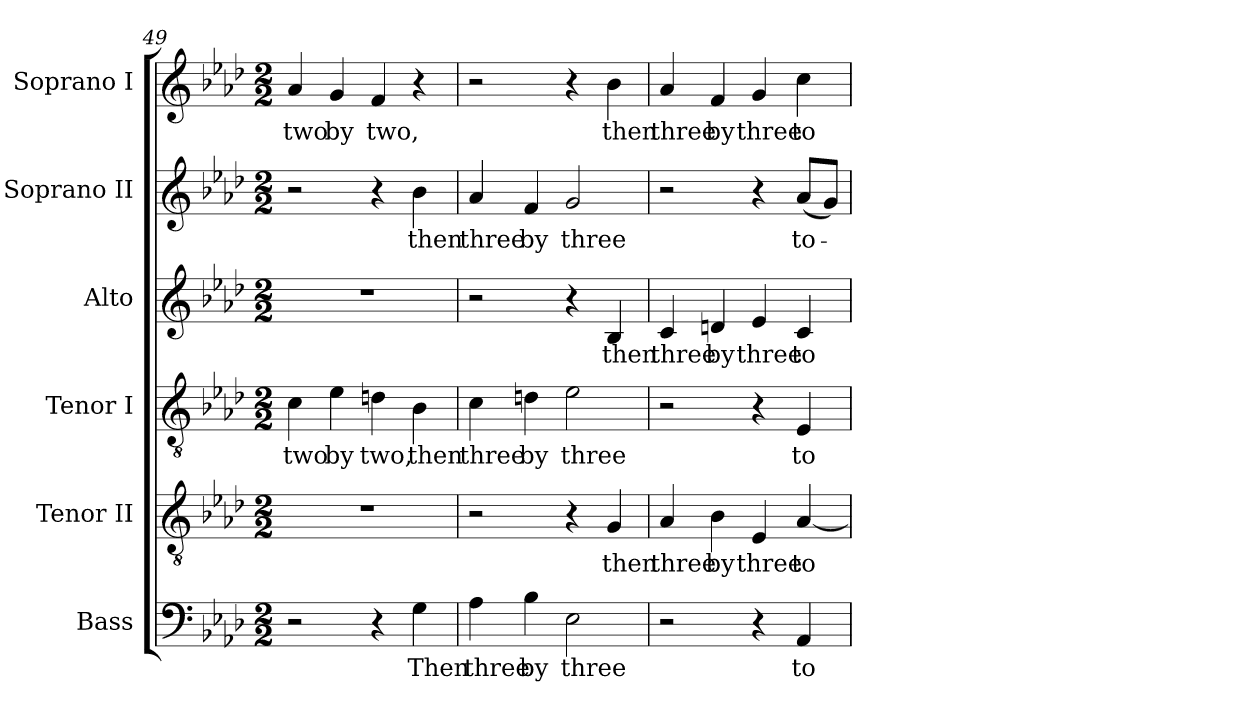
**kern	**text	**kern	**text	**kern	**text	**kern	**text	**kern	**text	**kern	**text
*part6	*part6	*part5	*part5	*part4	*part4	*part3	*part3	*part2	*part2	*part1	*part1
*staff6	*staff6	*staff5	*staff5	*staff4	*staff4	*staff3	*staff3	*staff2	*staff2	*staff1	*staff1
*I"Bass	*	*I"Tenor II	*	*I"Tenor I	*	*I"Alto	*	*I"Soprano II	*	*I"Soprano I	*
*I'B.	*	*I'T. II	*	*I'T. I	*	*I'A.	*	*I'S. II	*	*I'S. I	*
*clefF4	*	*clefGv2	*	*clefGv2	*	*clefG2	*	*clefG2	*	*clefG2	*
*	*	*ITrd7c12	*	*ITrd7c12	*	*	*	*	*	*	*
*k[b-e-a-d-]	*	*k[b-e-a-d-]	*	*k[b-e-a-d-]	*	*k[b-e-a-d-]	*	*k[b-e-a-d-]	*	*k[b-e-a-d-]	*
*A-:	*	*A-:	*	*A-:	*	*A-:	*	*A-:	*	*A-:	*
*M2/2	*	*M2/2	*	*M2/2	*	*M2/2	*	*M2/2	*	*M2/2	*
=49	=49	=49	=49	=49	=49	=49	=49	=49	=49	=49	=49
!	!	!	!	!	!LO:LY:b:color=#000000	!	!	!	!	!	!
!	!	!	!	!	!	!	!	!	!	!	!LO:LY:b:color=#000000
2r	.	1r	.	4Ci\	two	1r	.	2r	.	4a-i/	two
!	!	!	!	!	!LO:LY:b:color=#000000	!	!	!	!	!	!
!	!	!	!	!	!	!	!	!	!	!	!LO:LY:b:color=#000000
.	.	.	.	4E-i\	by	.	.	.	.	4gi/	by
!	!	!	!	!	!LO:LY:b:color=#000000	!	!	!	!	!	!
!	!	!	!	!	!	!	!	!	!	!	!LO:LY:b:color=#000000
4r	.	.	.	4Dni\	two,	.	.	4r	.	4fi/	two,
!	!LO:LY:b:color=#000000	!	!	!	!	!	!	!	!	!	!
!	!	!	!	!	!LO:LY:b:color=#000000	!	!	!	!	!	!
!	!	!	!	!	!	!	!	!	!LO:LY:b:color=#000000	!	!
4Gi\	Then	.	.	4BB-i\	then	.	.	4b-i\	then	4r	.
=50	=50	=50	=50	=50	=50	=50	=50	=50	=50	=50	=50
!	!LO:LY:b:color=#000000	!	!	!	!	!	!	!	!	!	!
!	!	!	!	!	!LO:LY:b:color=#000000	!	!	!	!	!	!
!	!	!	!	!	!	!	!	!	!LO:LY:b:color=#000000	!	!
4A-i\	three	2r	.	4Ci\	three	2r	.	4a-i/	three	2r	.
!	!LO:LY:b:color=#000000	!	!	!	!	!	!	!	!	!	!
!	!	!	!	!	!LO:LY:b:color=#000000	!	!	!	!	!	!
!	!	!	!	!	!	!	!	!	!LO:LY:b:color=#000000	!	!
4B-i\	by	.	.	4Dni\	by	.	.	4fi/	by	.	.
!	!LO:LY:b:color=#000000	!	!	!	!	!	!	!	!	!	!
!	!	!	!	!	!LO:LY:b:color=#000000	!	!	!	!	!	!
!	!	!	!	!	!	!	!	!	!LO:LY:b:color=#000000	!	!
2E-i\	three	4r	.	2E-i\	three	4r	.	2gi/	three	4r	.
!	!	!	!LO:LY:b:color=#000000	!	!	!	!	!	!	!	!
!	!	!	!	!	!	!	!LO:LY:b:color=#000000	!	!	!	!
!	!	!	!	!	!	!	!	!	!	!	!LO:LY:b:color=#000000
.	.	4GGi/	then	.	.	4B-i/	then	.	.	4b-i\	then
=51	=51	=51	=51	=51	=51	=51	=51	=51	=51	=51	=51
!	!	!	!LO:LY:b:color=#000000	!	!	!	!	!	!	!	!
!	!	!	!	!	!	!	!LO:LY:b:color=#000000	!	!	!	!
!	!	!	!	!	!	!	!	!	!	!	!LO:LY:b:color=#000000
2r	.	4AA-i/	three	2r	.	4ci/	three	2r	.	4a-i/	three
!	!	!	!LO:LY:b:color=#000000	!	!	!	!	!	!	!	!
!	!	!	!	!	!	!	!LO:LY:b:color=#000000	!	!	!	!
!	!	!	!	!	!	!	!	!	!	!	!LO:LY:b:color=#000000
.	.	4BB-i\	by	.	.	4dni/	by	.	.	4fi/	by
!	!	!	!LO:LY:b:color=#000000	!	!	!	!	!	!	!	!
!	!	!	!	!	!	!	!LO:LY:b:color=#000000	!	!	!	!
!	!	!	!	!	!	!	!	!	!	!	!LO:LY:b:color=#000000
4r	.	4EE-i/	three	4r	.	4e-i/	three	4r	.	4gi/	three
!	!LO:LY:b:color=#000000	!	!	!	!	!	!	!	!	!	!
!	!	!	!LO:LY:b:color=#000000	!	!	!	!	!	!	!	!
!	!	!	!	!	!LO:LY:b:color=#000000	!	!	!	!	!	!
!	!	!	!	!	!	!	!LO:LY:b:color=#000000	!	!	!	!
!	!	!	!	!	!	!	!	!	!LO:LY:b:color=#000000	!	!
!	!	!	!	!	!	!	!	!	!	!	!LO:LY:b:color=#000000
4AA-i/	to-	[<4AA-i/	to-	4EE-i/	to-	4ci/	to-	(8a-i/L	to-	4cci\	to-
.	.	.	.	.	.	.	.	8gi/J)	.	.	.
=	=	=	=	=	=	=	=	=	=	=	=
*-	*-	*-	*-	*-	*-	*-	*-	*-	*-	*-	*-
